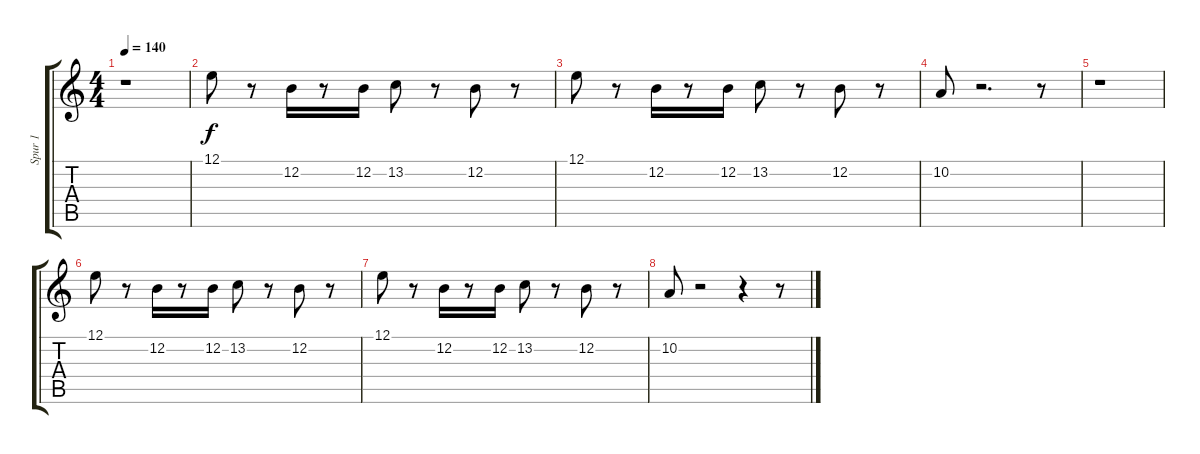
\track ("Spur 1" "Spur 1") {instrument lead8bassandlead}
\staff {score tabs}
\tuning (E4 B3 G3 D3 A2 E2) {hide}
\ts (4 4)
\tempo 140
\clef g2
\ks c
r.1{dy f} |
12.1.8 r.8 12.2.16 r.8 12.2.16 13.2.8 r.8 12.2.8 r.8 |
12.1.8 r.8 12.2.16 r.8 12.2.16 13.2.8 r.8 12.2.8 r.8 |
10.2.8 r.2{d} r.8 |
r.1 |
12.1.8 r.8 12.2.16 r.8 12.2.16 13.2.8 r.8 12.2.8 r.8 |
12.1.8 r.8 12.2.16 r.8 12.2.16 13.2.8 r.8 12.2.8 r.8 |
10.2.8 r.2 r.4 r.8
